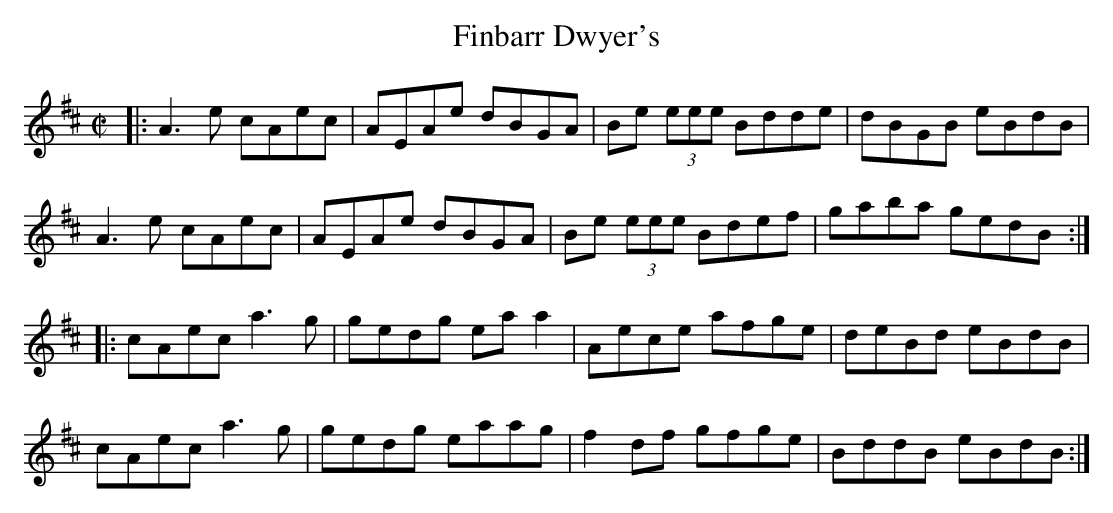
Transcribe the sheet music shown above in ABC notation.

X:1
T:Finbarr Dwyer's
M:C|
K:Amix
|: A3e cAec | AEAe dBGA | Be (3eee Bdde | dBGB eBdB |
A3e cAec | AEAe dBGA | Be (3eee Bdef | gaba gedB :|
|: cAec a3g | gedg eaa2 | Aece afge | deBd eBdB |
cAec a3g | gedg eaag | f2df gfge | BddB eBdB :|
